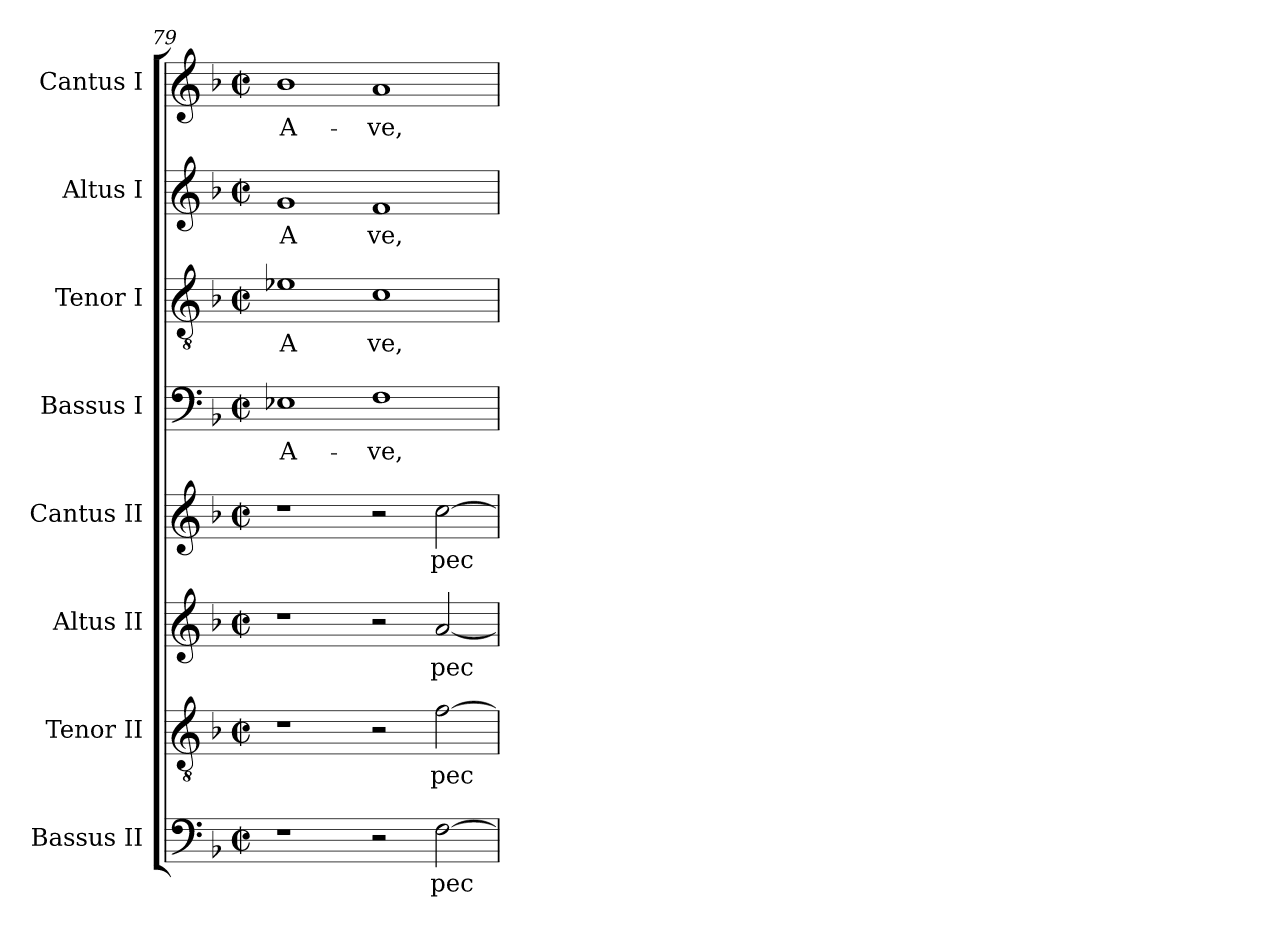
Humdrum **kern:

**kern	**text	**kern	**text	**kern	**text	**kern	**text	**kern	**text	**kern	**text	**kern	**text	**kern	**text
*part8	*part8	*part7	*part7	*part6	*part6	*part5	*part5	*part4	*part4	*part3	*part3	*part2	*part2	*part1	*part1
*staff8	*staff8	*staff7	*staff7	*staff6	*staff6	*staff5	*staff5	*staff4	*staff4	*staff3	*staff3	*staff2	*staff2	*staff1	*staff1
*I"Bassus II	*	*I"Tenor II	*	*I"Altus II	*	*I"Cantus II	*	*I"Bassus I	*	*I"Tenor I	*	*I"Altus I	*	*I"Cantus I	*
*clefF4	*	*clefGv2	*	*clefG2	*	*clefG2	*	*clefF4	*	*clefGv2	*	*clefG2	*	*clefG2	*
*k[b-]	*	*k[b-]	*	*k[b-]	*	*k[b-]	*	*k[b-]	*	*k[b-]	*	*k[b-]	*	*k[b-]	*
*F:	*	*F:	*	*F:	*	*F:	*	*F:	*	*F:	*	*F:	*	*F:	*
*M2/2	*	*M2/2	*	*M2/2	*	*M2/2	*	*M2/2	*	*M2/2	*	*M2/2	*	*M2/2	*
*met(c|)	*	*met(c|)	*	*met(c|)	*	*met(c|)	*	*met(c|)	*	*met(c|)	*	*met(c|)	*	*met(c|)	*
=79	=79	=79	=79	=79	=79	=79	=79	=79	=79	=79	=79	=79	=79	=79	=79
!	!	!	!	!	!	!	!	!	!LO:LY:b:cj	!	!LO:LY:b:cj	!	!LO:LY:b:cj	!	!LO:LY:b:cj
1r	.	1r	.	1r	.	1r	.	1E-X	A-	1e-X	A	1g	A	1b-	A-
!	!	!	!	!	!	!	!	!	!LO:LY:b:cj	!	!LO:LY:b:cj	!	!LO:LY:b:cj	!	!LO:LY:b:cj
2r	.	2r	.	2r	.	2r	.	1F	-ve,	1c	ve,	1f	ve,	1a	-ve,
!	!LO:LY:b	!	!LO:LY:b	!	!LO:LY:b	!	!LO:LY:b	!	!	!	!	!	!	!	!
[>2F\	pec	[>2f\	pec-	[<2a/	pec	[>2cc\	pec	.	.	.	.	.	.	.	.
=	=	=	=	=	=	=	=	=	=	=	=	=	=	=	=
*-	*-	*-	*-	*-	*-	*-	*-	*-	*-	*-	*-	*-	*-	*-	*-
